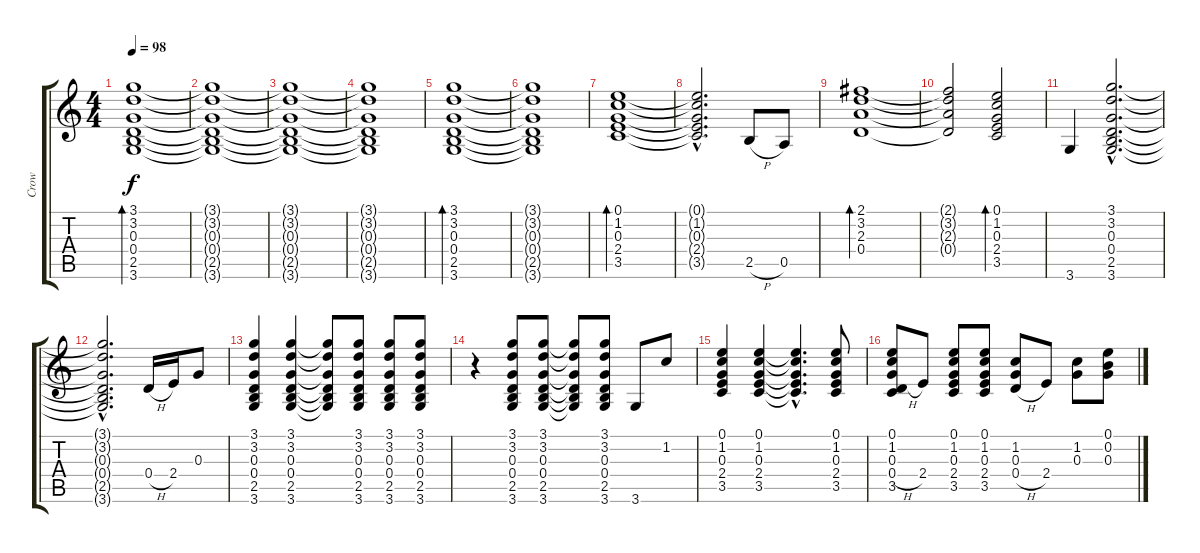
\track ("Crow" "Crow") {instrument acousticguitarsteel}
\staff {score tabs}
\tuning (E4 B3 G3 D3 A2 E2) {hide}
\ts (4 4)
\tempo 98
\clef g2
\ks c
(3.1 3.2 0.3 0.4 2.5 3.6).1{bd 60 dy f instrument acousticguitarsteel} |
(3.1{t} 3.2{t} 0.3{t} 0.4{t} 2.5{t} 3.6{t}).1 |
(3.1{t} 3.2{t} 0.3{t} 0.4{t} 2.5{t} 3.6{t}).1 |
(3.1{t} 3.2{t} 0.3{t} 0.4{t} 2.5{t} 3.6{t}).1 |
(3.1 3.2 0.3 0.4 2.5 3.6).1{bd 60} |
(3.1{t} 3.2{t} 0.3{t} 0.4{t} 2.5{t} 3.6{t}).1 |
(0.1 1.2 0.3 2.4 3.5).1{bd 120} |
(0.1{hac t} 1.2{hac t} 0.3{hac t} 2.4{hac t} 3.5{hac t}).2{d} 2.5{h}.8 0.5.8 |
(2.1 3.2 2.3 0.4).1{bd 120} |
(2.1{t} 3.2{t} 2.3{t} 0.4{t}).2 (0.1 1.2 0.3 2.4 3.5).2{bd 120} |
3.6.4 (3.1{hac} 3.2{hac} 0.3{hac} 0.4{hac} 2.5{hac} 3.6{hac}).2{d} |
(3.1{hac t} 3.2{hac t} 0.3{hac t} 0.4{hac t} 2.5{hac t} 3.6{hac t}).2{d} 0.4{h}.16 2.4.16 0.3.8 |
(3.1 3.2 0.3 0.4 2.5 3.6).4 (3.1 3.2 0.3 0.4 2.5 3.6).4 (3.1{t} 3.2{t} 0.3{t} 0.4{t} 2.5{t} 3.6{t}).8 (3.1 3.2 0.3 0.4 2.5 3.6).8 (3.1 3.2 0.3 0.4 2.5 3.6).8 (3.1 3.2 0.3 0.4 2.5 3.6).8 |
r.4 (3.1 3.2 0.3 0.4 2.5 3.6).8 (3.1 3.2 0.3 0.4 2.5 3.6).8 (3.1{t} 3.2{t} 0.3{t} 0.4{t} 2.5{t} 3.6{t}).8 (3.1 3.2 0.3 0.4 2.5 3.6).8 3.6.8 1.2.8 |
(0.1 1.2 0.3 2.4 3.5).4 (0.1 1.2 0.3 2.4 3.5).4 (0.1{hac t} 1.2{hac t} 0.3{hac t} 2.4{hac t} 3.5{hac t}).4{d} (0.1 1.2 0.3 2.4 3.5).8 |
(0.1 1.2 0.3 0.4{h} 3.5).8 2.4.8 (0.1 1.2 0.3 2.4 3.5).8 (0.1 1.2 0.3 2.4 3.5).8 (1.2 0.3 0.4{h}).8 2.4.8 (1.2 0.3).8 (0.1 0.2 0.3).8
